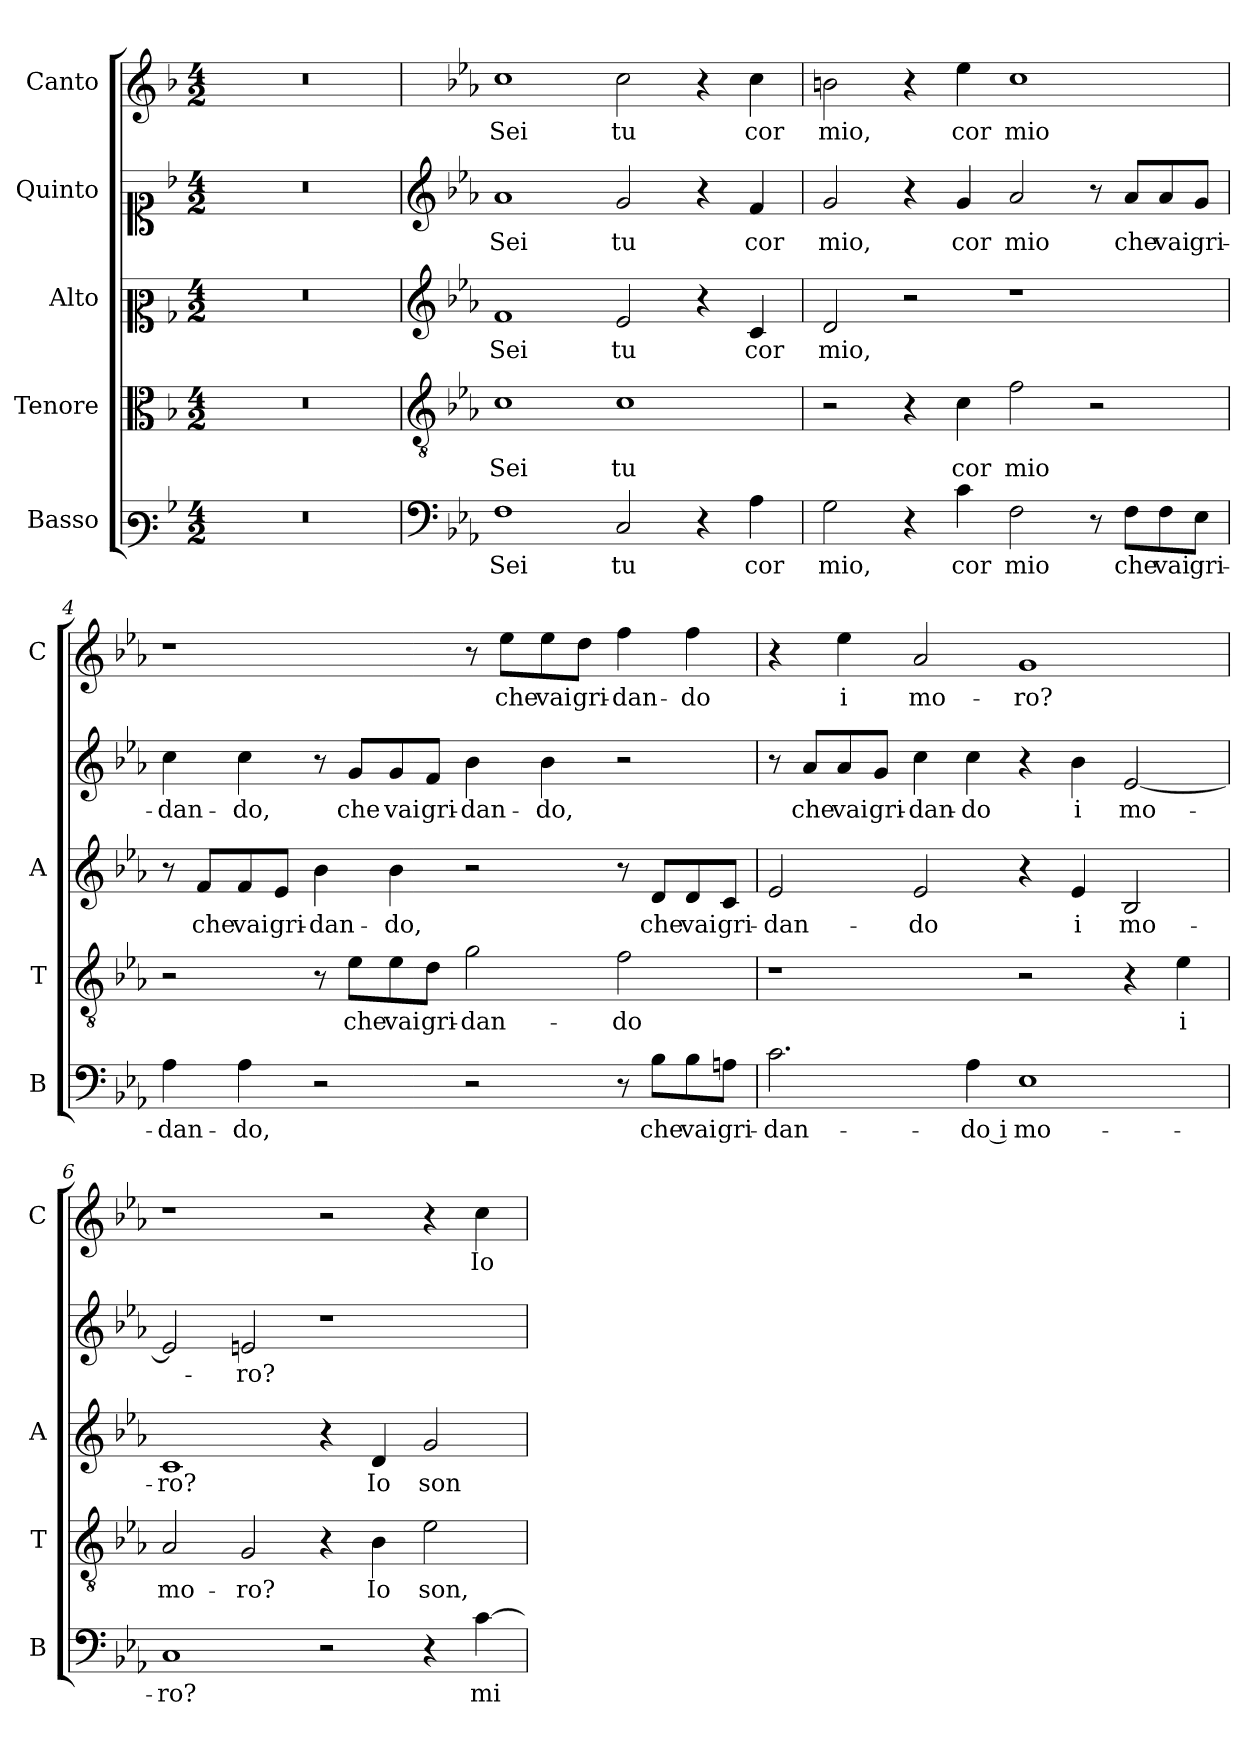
**kern	**text	**kern	**text	**kern	**text	**kern	**text	**kern	**text
*part5	*part5	*part4	*part4	*part3	*part3	*part2	*part2	*part1	*part1
*staff5	*staff5	*staff4	*staff4	*staff3	*staff3	*staff2	*staff2	*staff1	*staff1
*I"Basso	*	*I"Tenore	*	*I"Alto	*	*I"Quinto	*	*I"Canto	*
*I'B	*	*I'T	*	*I'A	*	*	*	*I'C	*
*clefF3	*	*clefC3	*	*clefC2	*	*clefC1	*	*clefG2	*
*k[b-]	*	*k[b-]	*	*k[b-]	*	*k[b-]	*	*k[b-]	*
*F:	*	*F:	*	*F:	*	*F:	*	*F:	*
*M4/2	*	*M4/2	*	*M4/2	*	*M4/2	*	*M4/2	*
=1	=1	=1	=1	=1	=1	=1	=1	=1	=1
0r	.	0r	.	0r	.	0r	.	0r	.
=2	=2	=2	=2	=2	=2	=2	=2	=2	=2
*clefF4	*	*clefGv2	*	*clefG2	*	*clefG2	*	*	*
*k[b-e-a-]	*	*k[b-e-a-]	*	*k[b-e-a-]	*	*k[b-e-a-]	*	*k[b-e-a-]	*
*E-:	*	*E-:	*	*E-:	*	*E-:	*	*E-:	*
!	!LO:LY:b	!	!LO:LY:b	!	!LO:LY:b	!	!LO:LY:b	!	!LO:LY:b
1F	Sei	1c	Sei	1f	Sei	1a-	Sei	1cc	Sei
!	!LO:LY:b	!	!LO:LY:b	!	!LO:LY:b	!	!LO:LY:b	!	!LO:LY:b
2C/	tu	1c	tu	2e-/	tu	2g/	tu	2cc\	tu
4r	.	.	.	4r	.	4r	.	4r	.
!	!LO:LY:b	!	!	!	!LO:LY:b	!	!LO:LY:b	!	!LO:LY:b
4A-\	cor	.	.	4c/	cor	4f/	cor	4cc\	cor
=3	=3	=3	=3	=3	=3	=3	=3	=3	=3
!	!LO:LY:b	!	!	!	!LO:LY:b	!	!LO:LY:b	!	!LO:LY:b
2G\	mio,	2r	.	2d/	mio,	2g/	mio,	2bn\	mio,
4r	.	4r	.	2r	.	4r	.	4r	.
!	!LO:LY:b	!	!LO:LY:b	!	!	!	!LO:LY:b	!	!LO:LY:b
4c\	cor	4c\	cor	.	.	4g/	cor	4ee-\	cor
!	!LO:LY:b	!	!LO:LY:b	!	!	!	!LO:LY:b	!	!LO:LY:b
2F\	mio	2f\	mio	1r	.	2a-/	mio	1cc	mio
8r	.	2r	.	.	.	8r	.	.	.
!	!LO:LY:b	!	!	!	!	!	!LO:LY:b	!	!
8F\L	che	.	.	.	.	8a-/L	che	.	.
!	!LO:LY:b	!	!	!	!	!	!LO:LY:b	!	!
8F\	vai	.	.	.	.	8a-/	vai	.	.
!	!LO:LY:b	!	!	!	!	!	!LO:LY:b	!	!
8E-\J	gri-	.	.	.	.	8g/J	gri-	.	.
!!LO:LB:g=z
=4	=4	=4	=4	=4	=4	=4	=4	=4	=4
!	!LO:LY:b	!	!	!	!	!	!LO:LY:b	!	!
4A-\	-dan-	2r	.	8r	.	4cc\	-dan-	1r	.
!	!	!	!	!	!LO:LY:b	!	!	!	!
.	.	.	.	8f/L	che	.	.	.	.
!	!LO:LY:b	!	!	!	!LO:LY:b	!	!LO:LY:b	!	!
4A-\	-do,	.	.	8f/	vai	4cc\	-do,	.	.
!	!	!	!	!	!LO:LY:b	!	!	!	!
.	.	.	.	8e-/J	gri-	.	.	.	.
!	!	!	!	!	!LO:LY:b	!	!	!	!
2r	.	8r	.	4b-\	-dan-	8r	.	.	.
!	!	!	!LO:LY:b	!	!	!	!LO:LY:b	!	!
.	.	8e-\L	che	.	.	8g/L	che	.	.
!	!	!	!LO:LY:b	!	!LO:LY:b	!	!LO:LY:b	!	!
.	.	8e-\	vai	4b-\	-do,	8g/	vai	.	.
!	!	!	!LO:LY:b	!	!	!	!LO:LY:b	!	!
.	.	8d\J	gri-	.	.	8f/J	gri-	.	.
!	!	!	!LO:LY:b	!	!	!	!LO:LY:b	!	!
2r	.	2g\	-dan-	2r	.	4b-\	-dan-	8r	.
!	!	!	!	!	!	!	!	!	!LO:LY:b
.	.	.	.	.	.	.	.	8ee-\L	che
!	!	!	!	!	!	!	!LO:LY:b	!	!LO:LY:b
.	.	.	.	.	.	4b-\	-do,	8ee-\	vai
!	!	!	!	!	!	!	!	!	!LO:LY:b
.	.	.	.	.	.	.	.	8dd\J	gri-
!	!	!	!LO:LY:b	!	!	!	!	!	!LO:LY:b
8r	.	2f\	-do	8r	.	2r	.	4ff\	-dan-
!	!LO:LY:b	!	!	!	!LO:LY:b	!	!	!	!
8B-\L	che	.	.	8d/L	che	.	.	.	.
!	!LO:LY:b	!	!	!	!LO:LY:b	!	!	!	!LO:LY:b
8B-\	vai	.	.	8d/	vai	.	.	4ff\	-do
!	!LO:LY:b	!	!	!	!LO:LY:b	!	!	!	!
8An\J	gri-	.	.	8c/J	gri-	.	.	.	.
=5	=5	=5	=5	=5	=5	=5	=5	=5	=5
!	!LO:LY:b	!	!	!	!LO:LY:b	!	!	!	!
2.c\	-dan-	1r	.	2e-/	-dan-	8r	.	4r	.
!	!	!	!	!	!	!	!LO:LY:b	!	!
.	.	.	.	.	.	8a-/L	che	.	.
!	!	!	!	!	!	!	!LO:LY:b	!	!LO:LY:b
.	.	.	.	.	.	8a-/	vai	4ee-\	i
!	!	!	!	!	!	!	!LO:LY:b	!	!
.	.	.	.	.	.	8g/J	gri-	.	.
!	!	!	!	!	!LO:LY:b	!	!LO:LY:b	!	!LO:LY:b
.	.	.	.	2e-/	-do	4cc\	-dan-	2a-/	mo-
!	!LO:LY:b	!	!	!	!	!	!LO:LY:b	!	!
4A-\	-do i	.	.	.	.	4cc\	-do	.	.
!	!LO:LY:b	!	!	!	!	!	!	!	!LO:LY:b
1E-	mo-	2r	.	4r	.	4r	.	1g	-ro?
!	!	!	!	!	!LO:LY:b	!	!LO:LY:b	!	!
.	.	.	.	4e-/	i	4b-\	i	.	.
!	!	!	!	!	!LO:LY:b	!	!LO:LY:b	!	!
.	.	4r	.	2B-/	mo-	[2e-/	mo-	.	.
!	!	!	!LO:LY:b	!	!	!	!	!	!
.	.	4e-\	i	.	.	.	.	.	.
=6	=6	=6	=6	=6	=6	=6	=6	=6	=6
!	!LO:LY:b	!	!LO:LY:b	!	!LO:LY:b	!	!	!	!
1C	-ro?	2A-/	mo-	1c	-ro?	2e-/]	.	1r	.
!	!	!	!LO:LY:b	!	!	!	!LO:LY:b	!	!
.	.	2G/	-ro?	.	.	2en/	-ro?	.	.
2r	.	4r	.	4r	.	1r	.	2r	.
!	!	!	!LO:LY:b	!	!LO:LY:b	!	!	!	!
.	.	4B-\	Io	4d/	Io	.	.	.	.
!	!	!	!LO:LY:b	!	!LO:LY:b	!	!	!	!
4r	.	2e-\	son,	2g/	son	.	.	4r	.
!	!LO:LY:b	!	!	!	!	!	!	!	!LO:LY:b
[4c\	mi-	.	.	.	.	.	.	4cc\	Io
=	=	=	=	=	=	=	=	=	=
*-	*-	*-	*-	*-	*-	*-	*-	*-	*-
